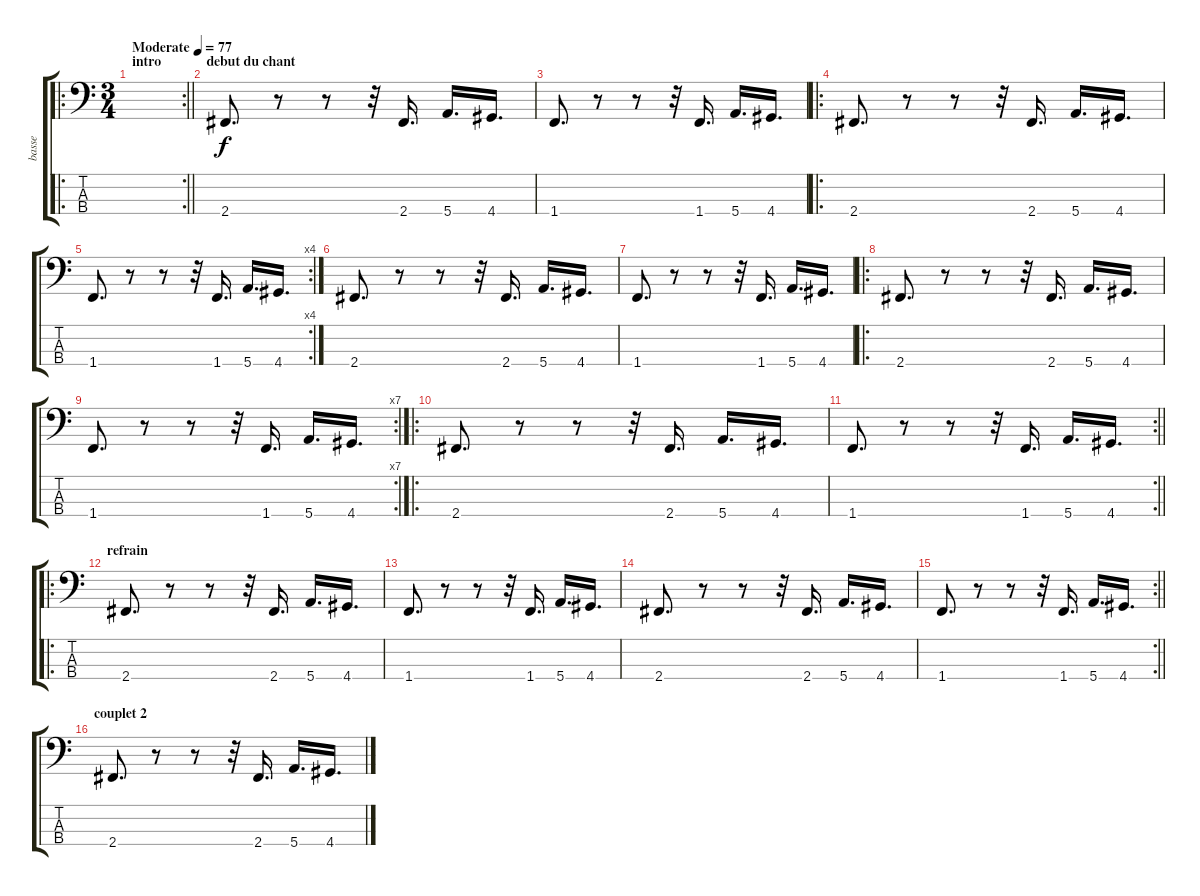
\track ("basse" "basse") {instrument synthbass1}
\staff {score tabs}
\tuning (G2 D2 A1 E1) {hide}
\ro
\rc 2
\ts (3 4)
\section ("" "intro")
\tempo (77 "Moderate")
\clef f4
\barLineRight lightlight
\ks c
|
\section ("" "debut du chant")
2.4.8{d} r.8 r.8 r.32 2.4.16{d} 5.4.16{d} 4.4.16{d} |
1.4.8{d} r.8 r.8 r.32 1.4.16{d} 5.4.16{d} 4.4.16{d} |
\ro
2.4.8{d} r.8 r.8 r.32 2.4.16{d} 5.4.16{d} 4.4.16{d} |
\rc 4
1.4.8{d} r.8 r.8 r.32 1.4.16{d} 5.4.16{d} 4.4.16{d} |
2.4.8{d} r.8 r.8 r.32 2.4.16{d} 5.4.16{d} 4.4.16{d} |
1.4.8{d} r.8 r.8 r.32 1.4.16{d} 5.4.16{d} 4.4.16{d} |
\ro
2.4.8{d} r.8 r.8 r.32 2.4.16{d} 5.4.16{d} 4.4.16{d} |
\rc 7
1.4.8{d} r.8 r.8 r.32 1.4.16{d} 5.4.16{d} 4.4.16{d} |
\ro
2.4.8{d} r.8 r.8 r.32 2.4.16{d} 5.4.16{d} 4.4.16{d} |
\rc 2
\barLineRight lightlight
1.4.8{d} r.8 r.8 r.32 1.4.16{d} 5.4.16{d} 4.4.16{d} |
\ro
\section ("" "refrain")
2.4.8{d} r.8 r.8 r.32 2.4.16{d} 5.4.16{d} 4.4.16{d} |
1.4.8{d} r.8 r.8 r.32 1.4.16{d} 5.4.16{d} 4.4.16{d} |
2.4.8{d} r.8 r.8 r.32 2.4.16{d} 5.4.16{d} 4.4.16{d} |
\rc 2
\barLineRight lightlight
1.4.8{d} r.8 r.8 r.32 1.4.16{d} 5.4.16{d} 4.4.16{d} |
\section ("" "couplet 2")
2.4.8{d} r.8 r.8 r.32 2.4.16{d} 5.4.16{d} 4.4.16{d}
